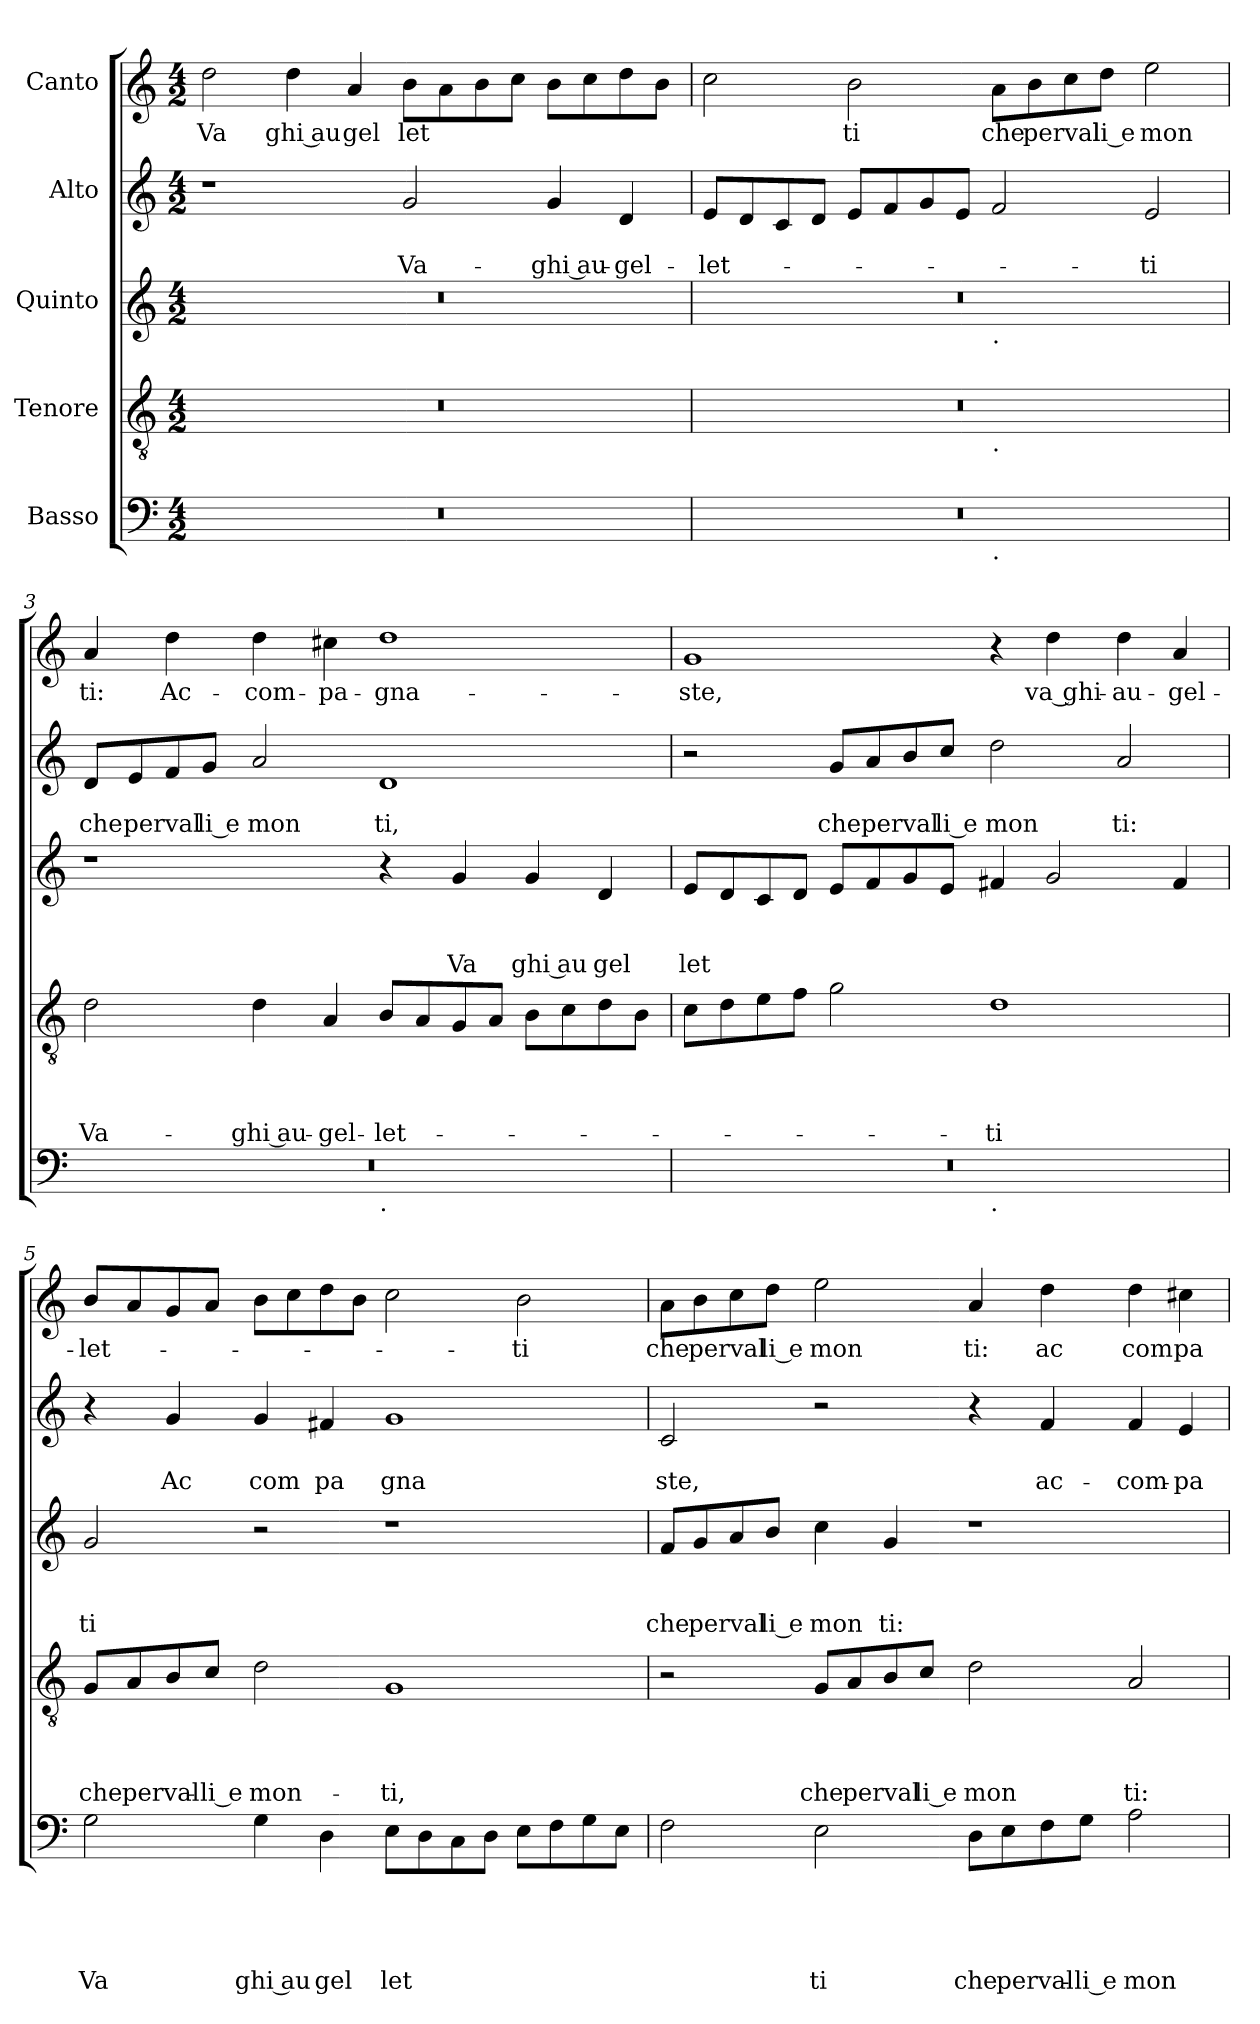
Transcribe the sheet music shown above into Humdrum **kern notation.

**kern	**text	**text	**text	**text	**text	**kern	**text	**text	**text	**text	**kern	**text	**text	**text	**kern	**text	**text	**kern	**text
*part5	*part5	*part5	*part5	*part5	*part5	*part4	*part4	*part4	*part4	*part4	*part3	*part3	*part3	*part3	*part2	*part2	*part2	*part1	*part1
*staff5	*staff5	*staff5	*staff5	*staff5	*staff5	*staff4	*staff4	*staff4	*staff4	*staff4	*staff3	*staff3	*staff3	*staff3	*staff2	*staff2	*staff2	*staff1	*staff1
*I"Basso	*	*	*	*	*	*I"Tenore	*	*	*	*	*I"Quinto	*	*	*	*I"Alto	*	*	*I"Canto	*
*clefF4	*	*	*	*	*	*clefGv2	*	*	*	*	*clefG2	*	*	*	*clefG2	*	*	*clefG2	*
*k[]	*	*	*	*	*	*k[]	*	*	*	*	*k[]	*	*	*	*k[]	*	*	*k[]	*
*C:	*	*	*	*	*	*C:	*	*	*	*	*C:	*	*	*	*C:	*	*	*C:	*
*M4/2	*	*	*	*	*	*M4/2	*	*	*	*	*M4/2	*	*	*	*M4/2	*	*	*M4/2	*
=1	=1	=1	=1	=1	=1	=1	=1	=1	=1	=1	=1	=1	=1	=1	=1	=1	=1	=1	=1
!	!	!	!	!	!	!	!	!	!	!	!	!	!	!	!	!	!	!	!LO:LY:b
0r	.	.	.	.	.	0r	.	.	.	.	0r	.	.	.	1r	.	.	2dd\	Va
!	!	!	!	!	!	!	!	!	!	!	!	!	!	!	!	!	!	!	!LO:LY:b:rj
.	.	.	.	.	.	.	.	.	.	.	.	.	.	.	.	.	.	4dd\	ghi au
!	!	!	!	!	!	!	!	!	!	!	!	!	!	!	!	!	!	!	!LO:LY:b
.	.	.	.	.	.	.	.	.	.	.	.	.	.	.	.	.	.	4a/	gel
!	!	!	!	!	!	!	!	!	!	!	!	!	!	!	!	!	!LO:LY:b	!	!LO:LY:b
.	.	.	.	.	.	.	.	.	.	.	.	.	.	.	2g/	.	Va-	8b\L	let
.	.	.	.	.	.	.	.	.	.	.	.	.	.	.	.	.	.	8a\	.
.	.	.	.	.	.	.	.	.	.	.	.	.	.	.	.	.	.	8b\	.
.	.	.	.	.	.	.	.	.	.	.	.	.	.	.	.	.	.	8cc\J	.
!	!	!	!	!	!	!	!	!	!	!	!	!	!	!	!	!	!LO:LY:b:rj	!	!
.	.	.	.	.	.	.	.	.	.	.	.	.	.	.	4g/	.	-ghi au-	8b\L	.
.	.	.	.	.	.	.	.	.	.	.	.	.	.	.	.	.	.	8cc\	.
!	!	!	!	!	!	!	!	!	!	!	!	!	!	!	!	!	!LO:LY:b	!	!
.	.	.	.	.	.	.	.	.	.	.	.	.	.	.	4d/	.	-gel-	8dd\	.
.	.	.	.	.	.	.	.	.	.	.	.	.	.	.	.	.	.	8b\J	.
=2	=2	=2	=2	=2	=2	=2	=2	=2	=2	=2	=2	=2	=2	=2	=2	=2	=2	=2	=2
!	!	!	!	!	!	!	!	!	!	!	!	!	!	!	!	!	!LO:LY:b	!	!
*^	*	*	*	*	*	*^	*	*	*	*	*^	*	*	*	*	*	*	*	*
0r	1ryy	.	.	.	.	.	0r	1ryy	.	.	.	.	0r	1ryy	.	.	.	8e/L	.	-let-	2cc\	.
.	.	.	.	.	.	.	.	.	.	.	.	.	.	.	.	.	.	8d/	.	.	.	.
.	.	.	.	.	.	.	.	.	.	.	.	.	.	.	.	.	.	8c/	.	.	.	.
.	.	.	.	.	.	.	.	.	.	.	.	.	.	.	.	.	.	8d/J	.	.	.	.
!	!	!	!	!	!	!	!	!	!	!	!	!	!	!	!	!	!	!	!	!	!	!LO:LY:b
.	.	.	.	.	.	.	.	.	.	.	.	.	.	.	.	.	.	8e/L	.	.	2b\	ti
.	.	.	.	.	.	.	.	.	.	.	.	.	.	.	.	.	.	8f/	.	.	.	.
.	.	.	.	.	.	.	.	.	.	.	.	.	.	.	.	.	.	8g/	.	.	.	.
.	.	.	.	.	.	.	.	.	.	.	.	.	.	.	.	.	.	8e/J	.	.	.	.
!	!	!	!	!	!	!	!	!	!	!	!	!	!	!LO:TX:b:t=.	!	!	!	!	!	!	!	!
!	!	!	!	!	!	!	!	!LO:TX:b:t=.	!	!	!	!	!	!	!	!	!	!	!	!	!	!
!	!LO:TX:b:t=.	!	!	!	!	!	!	!	!	!	!	!	!	!	!	!	!	!	!	!	!	!
!	!	!	!	!	!	!	!	!	!	!	!	!	!	!	!	!	!	!	!	!	!	!LO:LY:b
.	1ryy	.	.	.	.	.	.	1ryy	.	.	.	.	.	1ryy	.	.	.	2f/	.	.	8a\L	che
!	!	!	!	!	!	!	!	!	!	!	!	!	!	!	!	!	!	!	!	!	!	!LO:LY:b
.	.	.	.	.	.	.	.	.	.	.	.	.	.	.	.	.	.	.	.	.	8b\	perval
.	.	.	.	.	.	.	.	.	.	.	.	.	.	.	.	.	.	.	.	.	8cc\	.
!	!	!	!	!	!	!	!	!	!	!	!	!	!	!	!	!	!	!	!	!	!	!LO:LY:b:rj
.	.	.	.	.	.	.	.	.	.	.	.	.	.	.	.	.	.	.	.	.	8dd\J	li e
!	!	!	!	!	!	!	!	!	!	!	!	!	!	!	!	!	!	!	!	!LO:LY:b	!	!LO:LY:b
.	.	.	.	.	.	.	.	.	.	.	.	.	.	.	.	.	.	2e/	.	-ti	2ee\	mon
!!LO:LB:g=z
=3	=3	=3	=3	=3	=3	=3	=3	=3	=3	=3	=3	=3	=3	=3	=3	=3	=3	=3	=3	=3	=3	=3
!	!	!	!	!	!	!	!	!	!	!	!	!LO:LY:b	!	!	!	!	!	!	!	!LO:LY:b	!	!LO:LY:b
*	*	*	*	*	*	*	*v	*v	*	*	*	*	*	*	*	*	*	*	*	*	*	*
*	*	*	*	*	*	*	*	*	*	*	*	*v	*v	*	*	*	*	*	*	*	*
0r	1ryy	.	.	.	.	.	2d\	.	.	.	Va-	1r	.	.	.	8d/L	.	che	4a/	ti:
!	!	!	!	!	!	!	!	!	!	!	!	!	!	!	!	!	!	!LO:LY:b	!	!
.	.	.	.	.	.	.	.	.	.	.	.	.	.	.	.	8e/	.	perval	.	.
!	!	!	!	!	!	!	!	!	!	!	!	!	!	!	!	!	!	!	!	!LO:LY:b
.	.	.	.	.	.	.	.	.	.	.	.	.	.	.	.	8f/	.	.	4dd\	Ac-
!	!	!	!	!	!	!	!	!	!	!	!	!	!	!	!	!	!	!LO:LY:b:rj	!	!
.	.	.	.	.	.	.	.	.	.	.	.	.	.	.	.	8g/J	.	li e	.	.
!	!	!	!	!	!	!	!	!	!	!	!LO:LY:b:rj	!	!	!	!	!	!	!LO:LY:b	!	!LO:LY:b
.	.	.	.	.	.	.	4d\	.	.	.	-ghi au-	.	.	.	.	2a/	.	mon	4dd\	-com-
!	!	!	!	!	!	!	!	!	!	!	!LO:LY:b	!	!	!	!	!	!	!	!	!LO:LY:b
.	.	.	.	.	.	.	4A/	.	.	.	-gel-	.	.	.	.	.	.	.	4cc#X\	-pa-
!	!LO:TX:b:t=.	!	!	!	!	!	!	!	!	!	!	!	!	!	!	!	!	!	!	!
!	!	!	!	!	!	!	!	!	!	!	!LO:LY:b	!	!	!	!	!	!	!LO:LY:b	!	!LO:LY:b
.	1ryy	.	.	.	.	.	8B/L	.	.	.	-let-	4r	.	.	.	1d	.	ti,	1dd	-gna-
.	.	.	.	.	.	.	8A/	.	.	.	.	.	.	.	.	.	.	.	.	.
!	!	!	!	!	!	!	!	!	!	!	!	!	!	!	!LO:LY:b	!	!	!	!	!
.	.	.	.	.	.	.	8G/	.	.	.	.	4g/	.	.	Va	.	.	.	.	.
.	.	.	.	.	.	.	8A/J	.	.	.	.	.	.	.	.	.	.	.	.	.
!	!	!	!	!	!	!	!	!	!	!	!	!	!	!	!LO:LY:b:rj	!	!	!	!	!
.	.	.	.	.	.	.	8B\L	.	.	.	.	4g/	.	.	ghi au	.	.	.	.	.
.	.	.	.	.	.	.	8c\	.	.	.	.	.	.	.	.	.	.	.	.	.
!	!	!	!	!	!	!	!	!	!	!	!	!	!	!	!LO:LY:b	!	!	!	!	!
.	.	.	.	.	.	.	8d\	.	.	.	.	4d/	.	.	gel	.	.	.	.	.
.	.	.	.	.	.	.	8B\J	.	.	.	.	.	.	.	.	.	.	.	.	.
=4	=4	=4	=4	=4	=4	=4	=4	=4	=4	=4	=4	=4	=4	=4	=4	=4	=4	=4	=4	=4
!	!	!	!	!	!	!	!	!	!	!	!	!	!	!	!LO:LY:b	!	!	!	!	!LO:LY:b
0r	1ryy	.	.	.	.	.	8c\L	.	.	.	.	8e/L	.	.	let	2r	.	.	1g	-ste,
.	.	.	.	.	.	.	8d\	.	.	.	.	8d/	.	.	.	.	.	.	.	.
.	.	.	.	.	.	.	8e\	.	.	.	.	8c/	.	.	.	.	.	.	.	.
.	.	.	.	.	.	.	8f\J	.	.	.	.	8d/J	.	.	.	.	.	.	.	.
!	!	!	!	!	!	!	!	!	!	!	!	!	!	!	!	!	!	!LO:LY:b	!	!
.	.	.	.	.	.	.	2g\	.	.	.	.	8e/L	.	.	.	8g/L	.	che	.	.
!	!	!	!	!	!	!	!	!	!	!	!	!	!	!	!	!	!	!LO:LY:b	!	!
.	.	.	.	.	.	.	.	.	.	.	.	8f/	.	.	.	8a/	.	perval	.	.
.	.	.	.	.	.	.	.	.	.	.	.	8g/	.	.	.	8b/	.	.	.	.
!	!	!	!	!	!	!	!	!	!	!	!	!	!	!	!	!	!	!LO:LY:b:rj	!	!
.	.	.	.	.	.	.	.	.	.	.	.	8e/J	.	.	.	8cc/J	.	li e	.	.
!	!LO:TX:b:t=.	!	!	!	!	!	!	!	!	!	!	!	!	!	!	!	!	!	!	!
!	!	!	!	!	!	!	!	!	!	!	!LO:LY:b	!	!	!	!	!	!	!LO:LY:b	!	!
.	1ryy	.	.	.	.	.	1d	.	.	.	-ti	4f#X/	.	.	.	2dd\	.	mon	4r	.
!	!	!	!	!	!	!	!	!	!	!	!	!	!	!	!	!	!	!	!	!LO:LY:b
.	.	.	.	.	.	.	.	.	.	.	.	2g/	.	.	.	.	.	.	4dd\	va ghi-
!	!	!	!	!	!	!	!	!	!	!	!	!	!	!	!	!	!	!LO:LY:b	!	!LO:LY:b
.	.	.	.	.	.	.	.	.	.	.	.	.	.	.	.	2a/	.	ti:	4dd\	-au-
!	!	!	!	!	!	!	!	!	!	!	!	!	!	!	!	!	!	!	!	!LO:LY:b
.	.	.	.	.	.	.	.	.	.	.	.	4f#/	.	.	.	.	.	.	4a/	-gel-
=5	=5	=5	=5	=5	=5	=5	=5	=5	=5	=5	=5	=5	=5	=5	=5	=5	=5	=5	=5	=5
!	!	!	!	!	!	!LO:LY:b	!	!	!	!	!LO:LY:b	!	!	!	!LO:LY:b	!	!	!	!	!LO:LY:b
*v	*v	*	*	*	*	*	*	*	*	*	*	*	*	*	*	*	*	*	*	*
2G\	.	.	.	.	Va	8G/L	.	.	.	che	2g/	.	.	ti	4r	.	.	8b</L	-let-
!	!	!	!	!	!	!	!	!	!	!LO:LY:b	!	!	!	!	!	!	!	!	!
.	.	.	.	.	.	8A/	.	.	.	perval-	.	.	.	.	.	.	.	8a/	.
!	!	!	!	!	!	!	!	!	!	!	!	!	!	!	!	!	!LO:LY:b	!	!
.	.	.	.	.	.	8B/	.	.	.	.	.	.	.	.	4g/	.	Ac	8g/	.
!	!	!	!	!	!	!	!	!	!	!LO:LY:b:rj	!	!	!	!	!	!	!	!	!
.	.	.	.	.	.	8c/J	.	.	.	-li e	.	.	.	.	.	.	.	8a/J	.
!	!	!	!	!	!LO:LY:b:rj	!	!	!	!	!LO:LY:b	!	!	!	!	!	!	!LO:LY:b	!	!
4G\	.	.	.	.	ghi au	2d\	.	.	.	mon-	2r	.	.	.	4g/	.	com	8b\L	.
.	.	.	.	.	.	.	.	.	.	.	.	.	.	.	.	.	.	8cc\	.
!	!	!	!	!	!LO:LY:b	!	!	!	!	!	!	!	!	!	!	!	!LO:LY:b	!	!
4D\	.	.	.	.	gel	.	.	.	.	.	.	.	.	.	4f#X/	.	pa	8dd\	.
.	.	.	.	.	.	.	.	.	.	.	.	.	.	.	.	.	.	8b\J	.
!	!	!	!	!	!LO:LY:b	!	!	!	!	!LO:LY:b	!	!	!	!	!	!	!LO:LY:b	!	!
8E\L	.	.	.	.	let	1G	.	.	.	-ti,	1r	.	.	.	1g	.	gna	2cc\	.
8D\	.	.	.	.	.	.	.	.	.	.	.	.	.	.	.	.	.	.	.
8C\	.	.	.	.	.	.	.	.	.	.	.	.	.	.	.	.	.	.	.
8D\J	.	.	.	.	.	.	.	.	.	.	.	.	.	.	.	.	.	.	.
!	!	!	!	!	!	!	!	!	!	!	!	!	!	!	!	!	!	!	!LO:LY:b
8E\L	.	.	.	.	.	.	.	.	.	.	.	.	.	.	.	.	.	2b\	-ti
8F\	.	.	.	.	.	.	.	.	.	.	.	.	.	.	.	.	.	.	.
8G\	.	.	.	.	.	.	.	.	.	.	.	.	.	.	.	.	.	.	.
8E\J	.	.	.	.	.	.	.	.	.	.	.	.	.	.	.	.	.	.	.
!!LO:LB:g=z
=6	=6	=6	=6	=6	=6	=6	=6	=6	=6	=6	=6	=6	=6	=6	=6	=6	=6	=6	=6
!	!	!	!	!	!	!	!	!	!	!	!	!	!	!LO:LY:b	!	!	!LO:LY:b	!	!LO:LY:b
2F\	.	.	.	.	.	2r	.	.	.	.	8f/L	.	.	che	2c/	.	ste,	8a\L	che
!	!	!	!	!	!	!	!	!	!	!	!	!	!	!LO:LY:b	!	!	!	!	!LO:LY:b
.	.	.	.	.	.	.	.	.	.	.	8g/	.	.	perval	.	.	.	8b\	perval
.	.	.	.	.	.	.	.	.	.	.	8a/	.	.	.	.	.	.	8cc\	.
!	!	!	!	!	!	!	!	!	!	!	!	!	!	!LO:LY:b:rj	!	!	!	!	!LO:LY:b:rj
.	.	.	.	.	.	.	.	.	.	.	8b/J	.	.	li e	.	.	.	8dd\J	li e
!	!	!	!	!	!LO:LY:b	!	!	!	!	!LO:LY:b	!	!	!	!LO:LY:b	!	!	!	!	!LO:LY:b
2E\	.	.	.	.	ti	8G/L	.	.	.	che	4cc\	.	.	mon	2r	.	.	2ee\	mon
!	!	!	!	!	!	!	!	!	!	!LO:LY:b	!	!	!	!	!	!	!	!	!
.	.	.	.	.	.	8A/	.	.	.	perval	.	.	.	.	.	.	.	.	.
!	!	!	!	!	!	!	!	!	!	!	!	!	!	!LO:LY:b	!	!	!	!	!
.	.	.	.	.	.	8B/	.	.	.	.	4g/	.	.	ti:	.	.	.	.	.
!	!	!	!	!	!	!	!	!	!	!LO:LY:b:rj	!	!	!	!	!	!	!	!	!
.	.	.	.	.	.	8c/J	.	.	.	li e	.	.	.	.	.	.	.	.	.
!	!	!	!	!	!LO:LY:b	!	!	!	!	!LO:LY:b	!	!	!	!	!	!	!	!	!LO:LY:b
8D\L	.	.	.	.	che	2d\	.	.	.	mon	1r	.	.	.	4r	.	.	4a/	ti:
!	!	!	!	!	!LO:LY:b	!	!	!	!	!	!	!	!	!	!	!	!	!	!
8E\	.	.	.	.	perval-	.	.	.	.	.	.	.	.	.	.	.	.	.	.
!	!	!	!	!	!	!	!	!	!	!	!	!	!	!	!	!	!LO:LY:b	!	!LO:LY:b
8F\	.	.	.	.	.	.	.	.	.	.	.	.	.	.	4f/	.	ac-	4dd\	ac
!	!	!	!	!	!LO:LY:b:rj	!	!	!	!	!	!	!	!	!	!	!	!	!	!
8G\J	.	.	.	.	-li e	.	.	.	.	.	.	.	.	.	.	.	.	.	.
!	!	!	!	!	!LO:LY:b	!	!	!	!	!LO:LY:b	!	!	!	!	!	!	!LO:LY:b	!	!LO:LY:b
2A\	.	.	.	.	mon-	2A/	.	.	.	ti:	.	.	.	.	4f/	.	-com-	4dd\	com
!	!	!	!	!	!	!	!	!	!	!	!	!	!	!	!	!	!LO:LY:b	!	!LO:LY:b
.	.	.	.	.	.	.	.	.	.	.	.	.	.	.	4e/	.	-pa-	4cc#X\	pa
=	=	=	=	=	=	=	=	=	=	=	=	=	=	=	=	=	=	=	=
*-	*-	*-	*-	*-	*-	*-	*-	*-	*-	*-	*-	*-	*-	*-	*-	*-	*-	*-	*-
